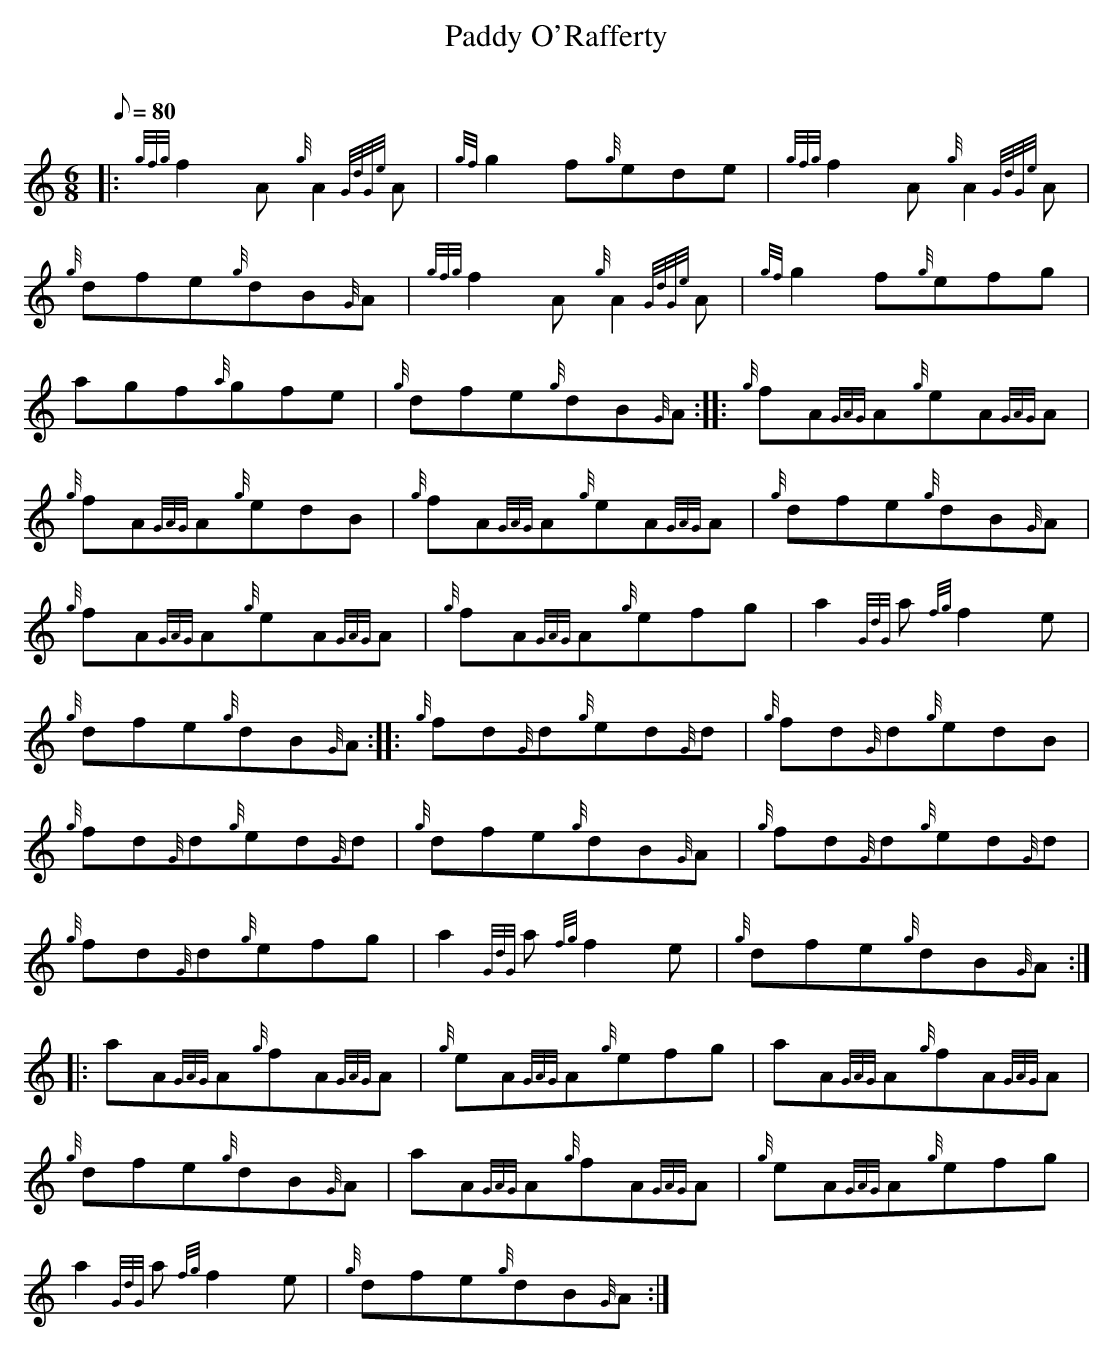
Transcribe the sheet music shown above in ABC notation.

X:1
T:Paddy O'Rafferty
M:6/8
L:1/8
Q:80
C:
K:HP
|: {gfg}f2A{g}A2{GdGe}A|
{gf}g2f{g}ede|
{gfg}f2A{g}A2{GdGe}A|  !
{g}dfe{g}dB{G}A|
{gfg}f2A{g}A2{GdGe}A|
{gf}g2f{g}efg|  !
agf{a}gfe|
{g}dfe{g}dB{G}A:| |:
{g}fA{GAG}A{g}eA{GAG}A|  !
{g}fA{GAG}A{g}edB|
{g}fA{GAG}A{g}eA{GAG}A|
{g}dfe{g}dB{G}A|  !
{g}fA{GAG}A{g}eA{GAG}A|
{g}fA{GAG}A{g}efg|
a2{GdG}a{fg}f2e|  !
{g}dfe{g}dB{G}A:| |:
{g}fd{G}d{g}ed{G}d|
{g}fd{G}d{g}edB|  !
{g}fd{G}d{g}ed{G}d|
{g}dfe{g}dB{G}A|
{g}fd{G}d{g}ed{G}d|  !
{g}fd{G}d{g}efg|
a2{GdG}a{fg}f2e|
{g}dfe{g}dB{G}A:| |:  !
aA{GAG}A{g}fA{GAG}A|
{g}eA{GAG}A{g}efg|
aA{GAG}A{g}fA{GAG}A|  !
{g}dfe{g}dB{G}A|
aA{GAG}A{g}fA{GAG}A|
{g}eA{GAG}A{g}efg|  !
a2{GdG}a{fg}f2e|
{g}dfe{g}dB{G}A:|
